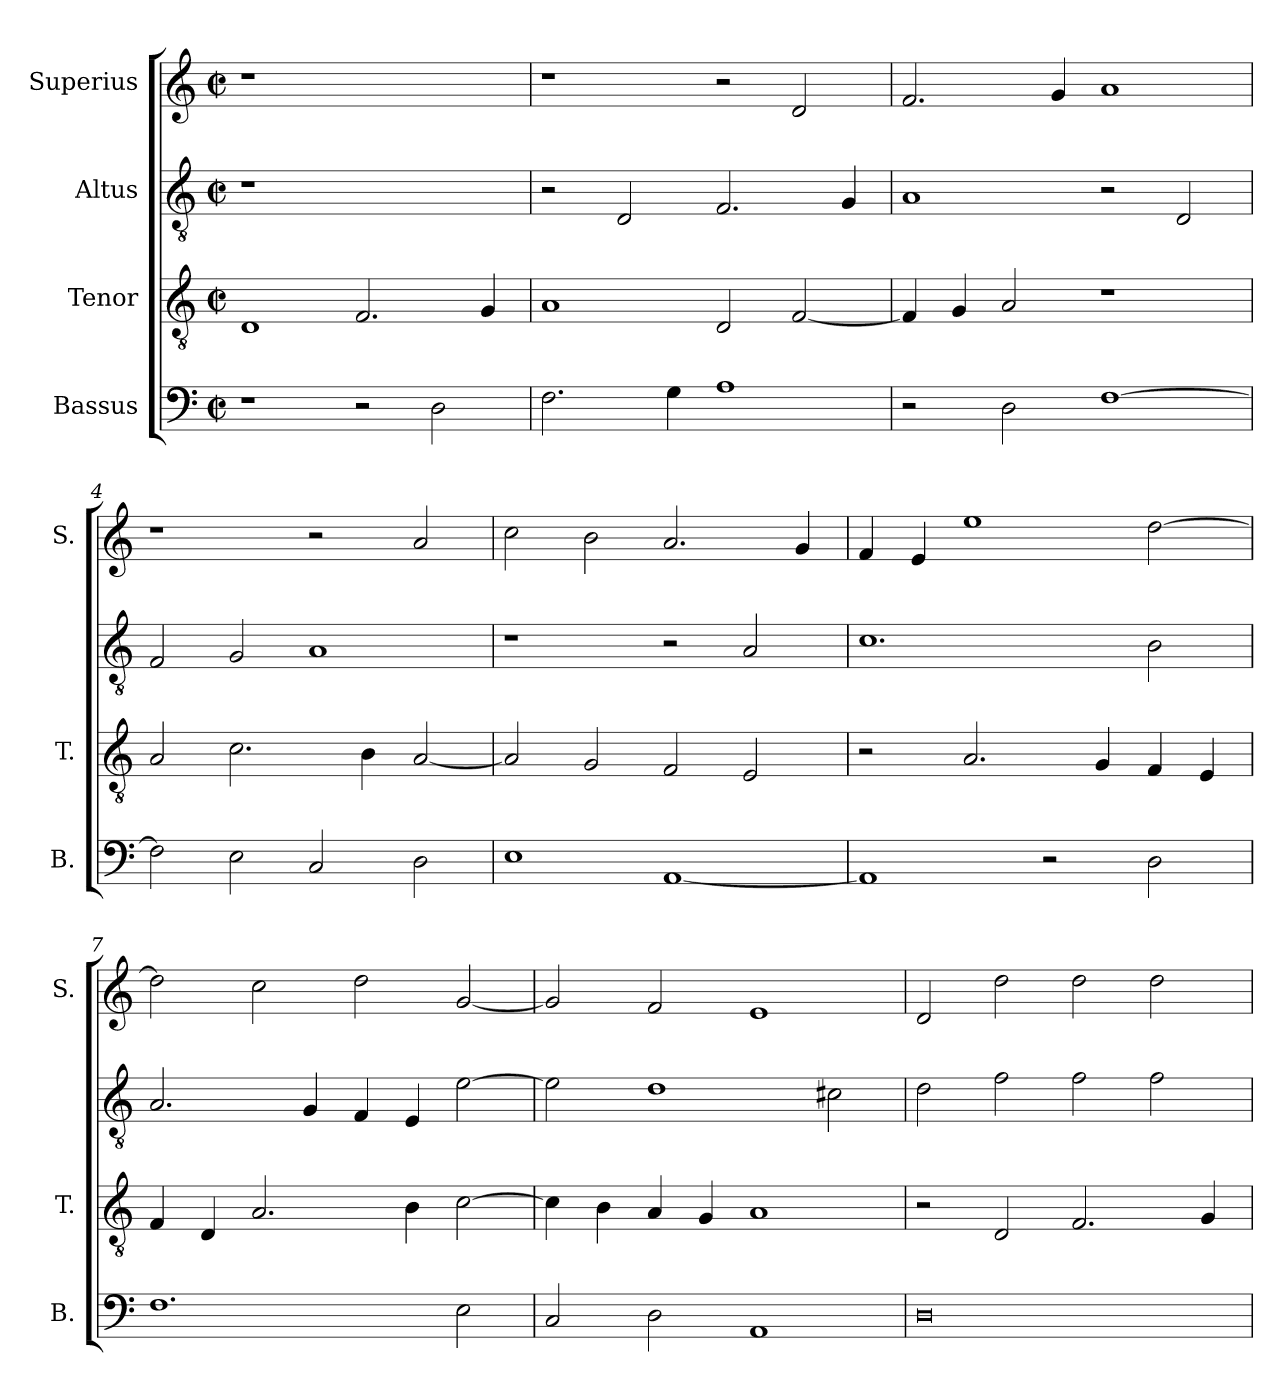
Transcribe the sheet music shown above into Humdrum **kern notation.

**kern	**kern	**kern	**kern
*part4	*part3	*part2	*part1
*staff4	*staff3	*staff2	*staff1
*I"Bassus	*I"Tenor	*I"Altus	*I"Superius
*I'B.	*I'T.	*	*I'S.
!!LO:PB:g=z
*clefF4	*clefGv2	*clefGv2	*clefG2
*	*ITrd7c12	*ITrd7c12	*
*k[]	*k[]	*k[]	*k[]
*C:	*C:	*C:	*C:
*M2/2	*M2/2	*M2/2	*M2/2
*met(c|)	*met(c|)	*met(c|)	*met(c|)
=1	=1	=1	=1
!	!	!LO:N:vis=1	!LO:N:vis=1
1r	1DDi	1r	1r
2r	2.FFi/	1ryy	1ryy
2Di\	.	.	.
.	4GGi/	.	.
=2	=2	=2	=2
2.Fi\	1AAi	2r	1r
.	.	2DDi/	.
4Gi\	.	.	.
1Ai	2DDi/	2.FFi/	2r
.	[<2FFi/	.	2di/
.	.	4GGi/	.
=3	=3	=3	=3
2r	4FFi/]	1AAi	2.fi/
.	4GGi/	.	.
2Di\	2AAi/	.	.
.	.	.	4gi/
[>1Fi	1r	2r	1ai
.	.	2DDi/	.
=4	=4	=4	=4
2Fi\]	2AAi/	2FFi/	1r
2Ei\	2.Ci\	2GGi/	.
2Ci/	.	1AAi	2r
.	4BBi\	.	.
2Di\	[<2AAi/	.	2ai/
!!LO:LB:g=z
=5	=5	=5	=5
1Ei	2AAi/]	1r	2cci\
.	2GGi/	.	2bi\
[<1AAi	2FFi/	2r	2.ai/
.	2EEi/	2AAi/	.
.	.	.	4gi/
=6	=6	=6	=6
1AAi]	2r	1.Ci	4fi/
.	.	.	4ei/
.	2.AAi/	.	1eei
2r	.	.	.
.	4GGi/	.	.
2Di\	4FFi/	2BBi\	[>2ddi\
.	4EEi/	.	.
=7	=7	=7	=7
1.Fi	4FFi/	2.AAi/	2ddi\]
.	4DDi/	.	.
.	2.AAi/	.	2cci\
.	.	4GGi/	.
.	.	4FFi/	2ddi\
.	4BBi\	4EEi/	.
2Ei\	[>2Ci\	[>2Ei\	[<2gi/
=8	=8	=8	=8
2Ci/	4Ci\]	2Ei\]	2gi/]
.	4BBi\	.	.
2Di\	4AAi/	1Di	2fi/
.	4GGi/	.	.
1AAi	1AAi	.	1ei
.	.	2C#Xi\	.
=9	=9	=9	=9
0Di	2r	2Di\	2di/
.	2DDi/	2Fi\	2ddi\
.	2.FFi/	2Fi\	2ddi\
.	.	2Fi\	2ddi\
.	4GGi/	.	.
=	=	=	=
*-	*-	*-	*-
